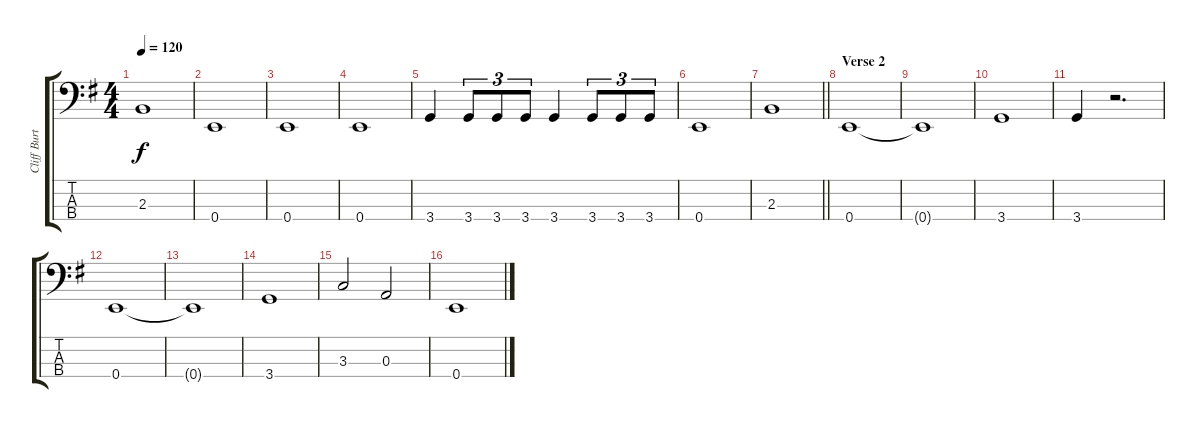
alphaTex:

\track ("Cliff Burton" "Cliff Burt") {instrument electricbassfinger}
\staff {score tabs}
\tuning (G2 D2 A1 E1) {hide}
\ts (4 4)
\tempo 120
\clef f4
\ks eminor
2.3.1{dy f} |
0.4.1 |
0.4.1 |
0.4.1 |
3.4.4 3.4.8{tu (3 2)} 3.4.8{tu (3 2)} 3.4.8{tu (3 2)} 3.4.4 3.4.8{tu (3 2)} 3.4.8{tu (3 2)} 3.4.8{tu (3 2)} |
0.4.1 |
\barLineRight lightlight
2.3.1 |
\section ("" "Verse 2")
0.4.1 |
0.4{t}.1 |
3.4.1 |
3.4.4 r.2{d} |
0.4.1 |
0.4{t}.1 |
3.4.1 |
3.3.2 0.3.2 |
0.4.1
